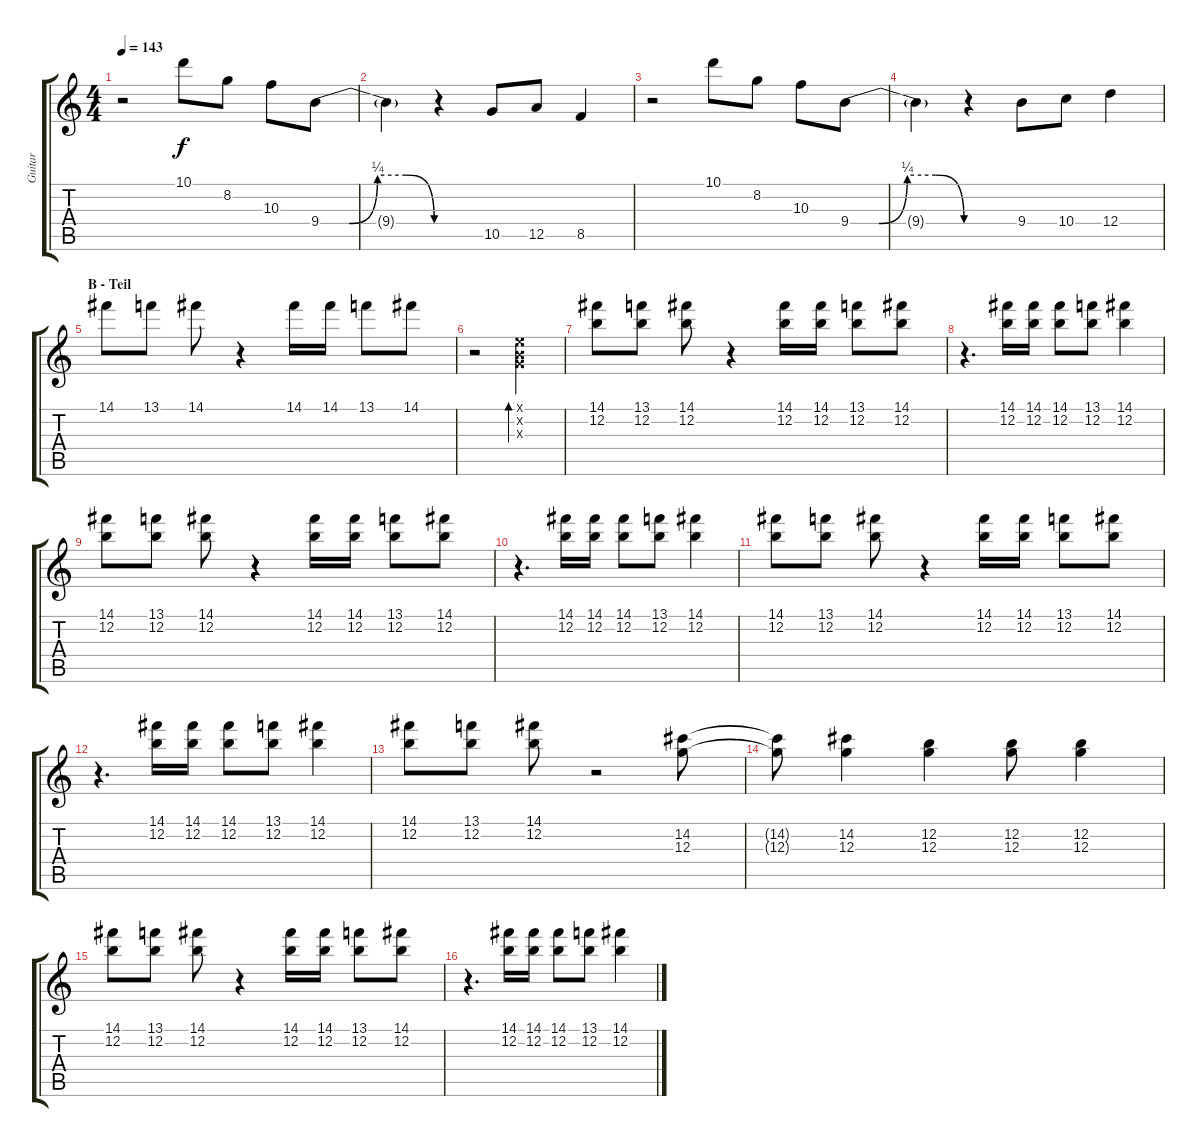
\track ("Guitar" "Guitar") {instrument overdrivenguitar}
\staff {score tabs}
\tuning (E4 B3 G3 D3 A2 D2) {hide}
\ts (4 4)
\tempo 143
\clef g2
\ks c
r.2{dy f} 10.1.8 8.2.8 10.3.8 9.4{be (custom 0 0 15 0 30 1 45 1 60 0)}.8 |
9.4{t}.4 r.4 10.5.8 12.5.8 8.5.4 |
r.2 10.1.8 8.2.8 10.3.8 9.4{be (custom 0 0 15 0 30 1 45 1 60 0)}.8 |
9.4{t}.4 r.4 9.4.8 10.4.8 12.4.4 |
\section ("" "B - Teil")
14.1.8 13.1.8 14.1.8 r.4 14.1.16 14.1.16 13.1.8 14.1.8 |
r.2 (0.1{x} 0.2{x} 0.3{x}).2{bd 120} |
(14.1 12.2).8{instrument overdrivenguitar} (13.1 12.2).8 (14.1 12.2).8 r.4 (14.1 12.2).16 (14.1 12.2).16 (13.1 12.2).8 (14.1 12.2).8 |
r.4{d} (14.1 12.2).16 (14.1 12.2).16 (14.1 12.2).8 (13.1 12.2).8 (14.1 12.2).4 |
(14.1 12.2).8 (13.1 12.2).8 (14.1 12.2).8 r.4 (14.1 12.2).16 (14.1 12.2).16 (13.1 12.2).8 (14.1 12.2).8 |
r.4{d} (14.1 12.2).16 (14.1 12.2).16 (14.1 12.2).8 (13.1 12.2).8 (14.1 12.2).4 |
(14.1 12.2).8 (13.1 12.2).8 (14.1 12.2).8 r.4 (14.1 12.2).16 (14.1 12.2).16 (13.1 12.2).8 (14.1 12.2).8 |
r.4{d} (14.1 12.2).16 (14.1 12.2).16 (14.1 12.2).8 (13.1 12.2).8 (14.1 12.2).4 |
(14.1 12.2).8 (13.1 12.2).8 (14.1 12.2).8 r.2 (14.2 12.3).8 |
(14.2{t} 12.3{t}).8 (14.2 12.3).4 (12.2 12.3).4 (12.2 12.3).8 (12.2 12.3).4 |
(14.1 12.2).8 (13.1 12.2).8 (14.1 12.2).8 r.4 (14.1 12.2).16 (14.1 12.2).16 (13.1 12.2).8 (14.1 12.2).8 |
r.4{d} (14.1 12.2).16 (14.1 12.2).16 (14.1 12.2).8 (13.1 12.2).8 (14.1 12.2).4
